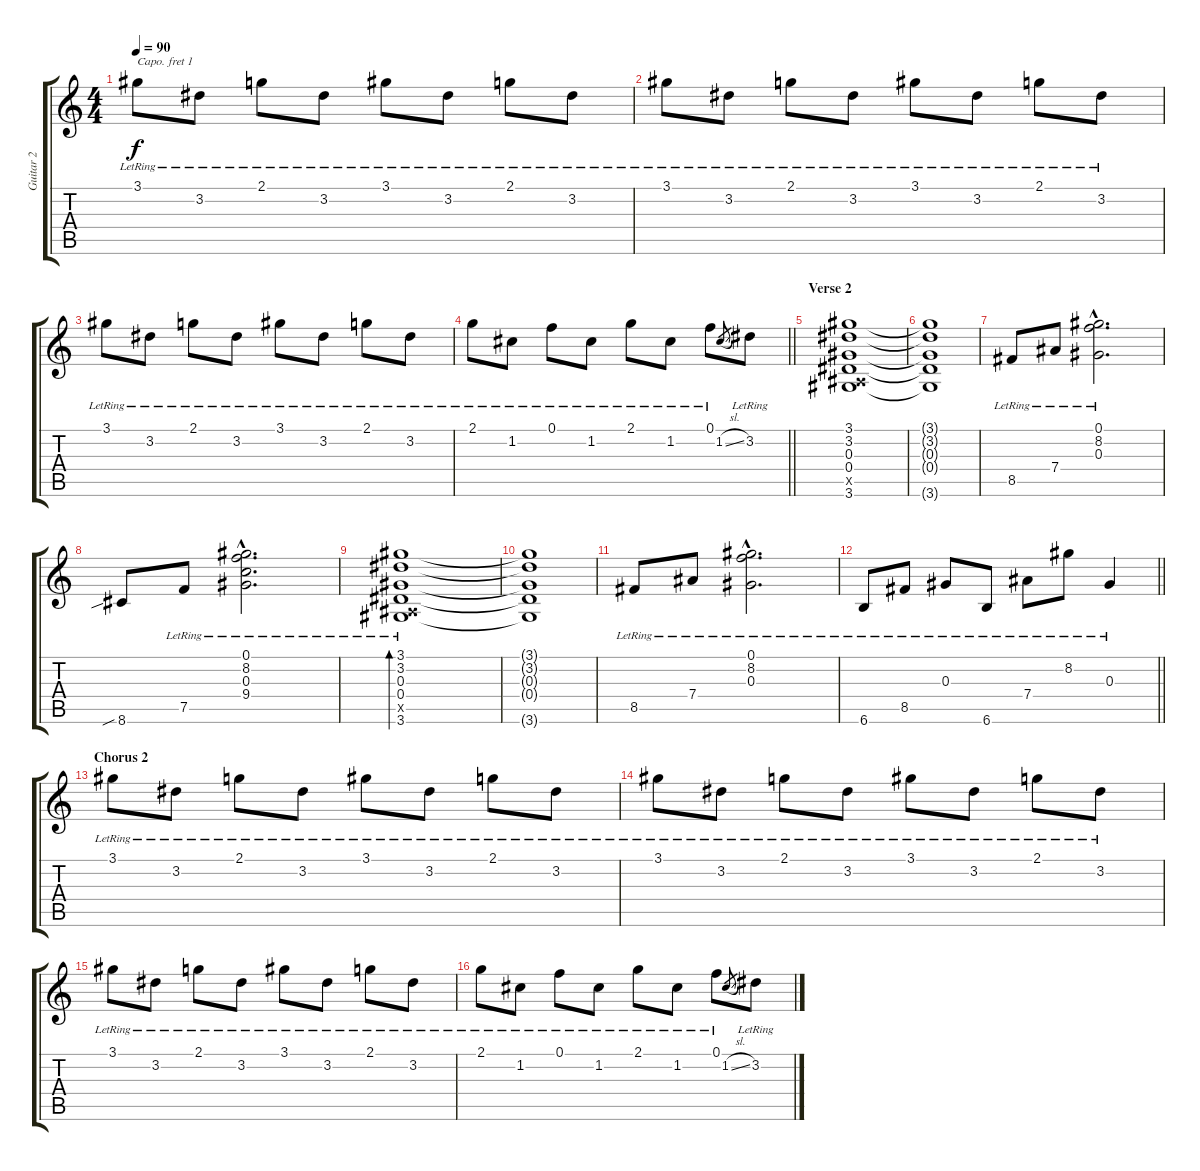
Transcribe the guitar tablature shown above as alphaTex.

\track ("Guitar 2" "Guitar 2") {instrument electricguitarclean}
\staff {score tabs}
\capo 1
\tuning (E4 B3 G3 D3 A2 E2) {hide}
\ts (4 4)
\tempo 90
\clef g2
\ks c
3.1{lr}.8{dy f} 3.2{lr}.8 2.1{lr}.8 3.2{lr}.8 3.1{lr}.8 3.2{lr}.8 2.1{lr}.8 3.2{lr}.8 |
3.1{lr}.8 3.2{lr}.8 2.1{lr}.8 3.2{lr}.8 3.1{lr}.8 3.2{lr}.8 2.1{lr}.8 3.2{lr}.8 |
3.1{lr}.8 3.2{lr}.8 2.1{lr}.8 3.2{lr}.8 3.1{lr}.8 3.2{lr}.8 2.1{lr}.8 3.2{lr}.8 |
\barLineRight lightlight
2.1{lr}.8 1.2{lr}.8 0.1{lr}.8 1.2{lr}.8 2.1{lr}.8 1.2{lr}.8 0.1{lr}.8 1.2{sl}.8{gr} 3.2{lr}.8 |
\section ("" "Verse 2")
(3.1 3.2 0.3 0.4 0.5{x} 3.6).1 |
(3.1{t} 3.2{t} 0.3{t} 0.4{t} 3.6{t}).1 |
8.5{lr}.8 7.4{lr}.8 (0.1{hac lr} 8.2{hac lr} 0.3{hac lr}).2{d} |
8.6{sib}.8 7.5{lr}.8 (0.1{hac lr} 8.2{hac lr} 0.3{hac lr} 9.4{hac lr}).2{d} |
(3.1{lr} 3.2{lr} 0.3{lr} 0.4{lr} 0.5{x} 3.6{lr}).1{bd 60} |
(3.1{t} 3.2{t} 0.3{t} 0.4{t} 3.6{t}).1 |
8.5{lr}.8 7.4{lr}.8 (0.1{hac lr} 8.2{hac lr} 0.3{hac lr}).2{d} |
\barLineRight lightlight
6.6{lr}.8 8.5{lr}.8 0.3{lr}.8 6.6{lr}.8 7.4{lr}.8 8.2{lr}.8 0.3{lr}.4 |
\section ("" "Chorus 2")
3.1{lr}.8 3.2{lr}.8 2.1{lr}.8 3.2{lr}.8 3.1{lr}.8 3.2{lr}.8 2.1{lr}.8 3.2{lr}.8 |
3.1{lr}.8 3.2{lr}.8 2.1{lr}.8 3.2{lr}.8 3.1{lr}.8 3.2{lr}.8 2.1{lr}.8 3.2{lr}.8 |
3.1{lr}.8 3.2{lr}.8 2.1{lr}.8 3.2{lr}.8 3.1{lr}.8 3.2{lr}.8 2.1{lr}.8 3.2{lr}.8 |
2.1{lr}.8 1.2{lr}.8 0.1{lr}.8 1.2{lr}.8 2.1{lr}.8 1.2{lr}.8 0.1{lr}.8 1.2{sl}.8{gr} 3.2{lr}.8
